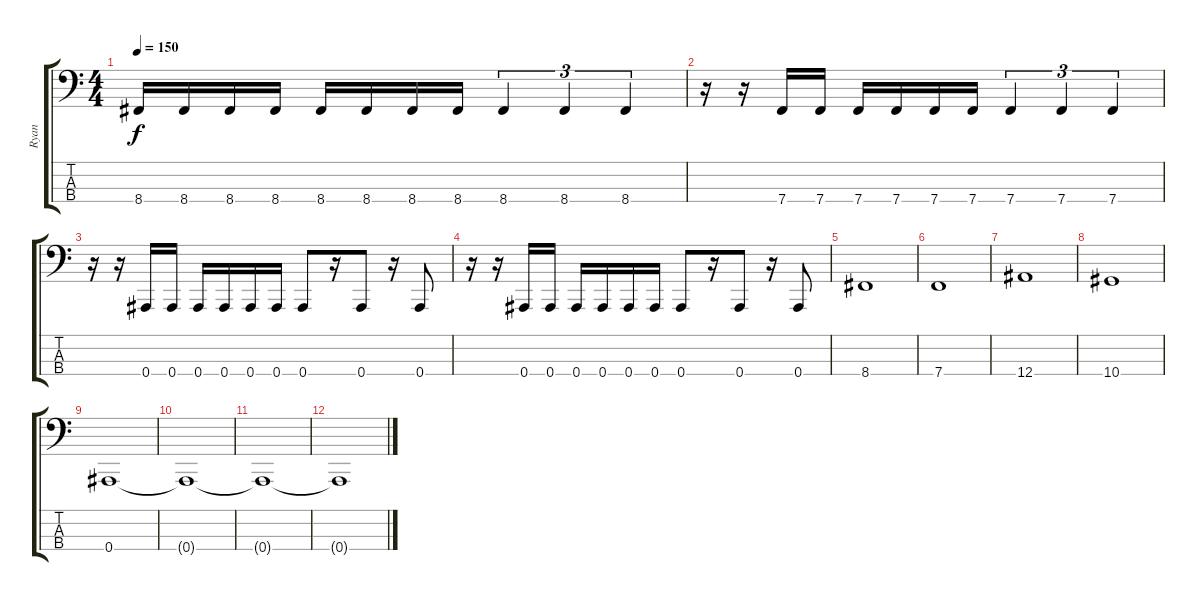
\track ("Ryan" "Ryan") {instrument electricbasspick}
\staff {score tabs}
\tuning (Eb2 Bb1 F1 Bb0) {hide}
\ts (4 4)
\tempo 150
\clef f4
\ks c
8.4.16{dy f} 8.4.16 8.4.16 8.4.16 8.4.16 8.4.16 8.4.16 8.4.16 8.4.4{tu (3 2)} 8.4.4{tu (3 2)} 8.4.4{tu (3 2)} |
r.16 r.16 7.4.16 7.4.16 7.4.16 7.4.16 7.4.16 7.4.16 7.4.4{tu (3 2)} 7.4.4{tu (3 2)} 7.4.4{tu (3 2)} |
r.16 r.16 0.4.16 0.4.16 0.4.16 0.4.16 0.4.16 0.4.16 0.4.8 r.16 0.4.8 r.16 0.4.8 |
r.16 r.16 0.4.16 0.4.16 0.4.16 0.4.16 0.4.16 0.4.16 0.4.8 r.16 0.4.8 r.16 0.4.8 |
8.4.1 |
7.4.1 |
12.4.1 |
10.4.1 |
0.4.1 |
0.4{t}.1 |
0.4{t}.1 |
0.4{t}.1
